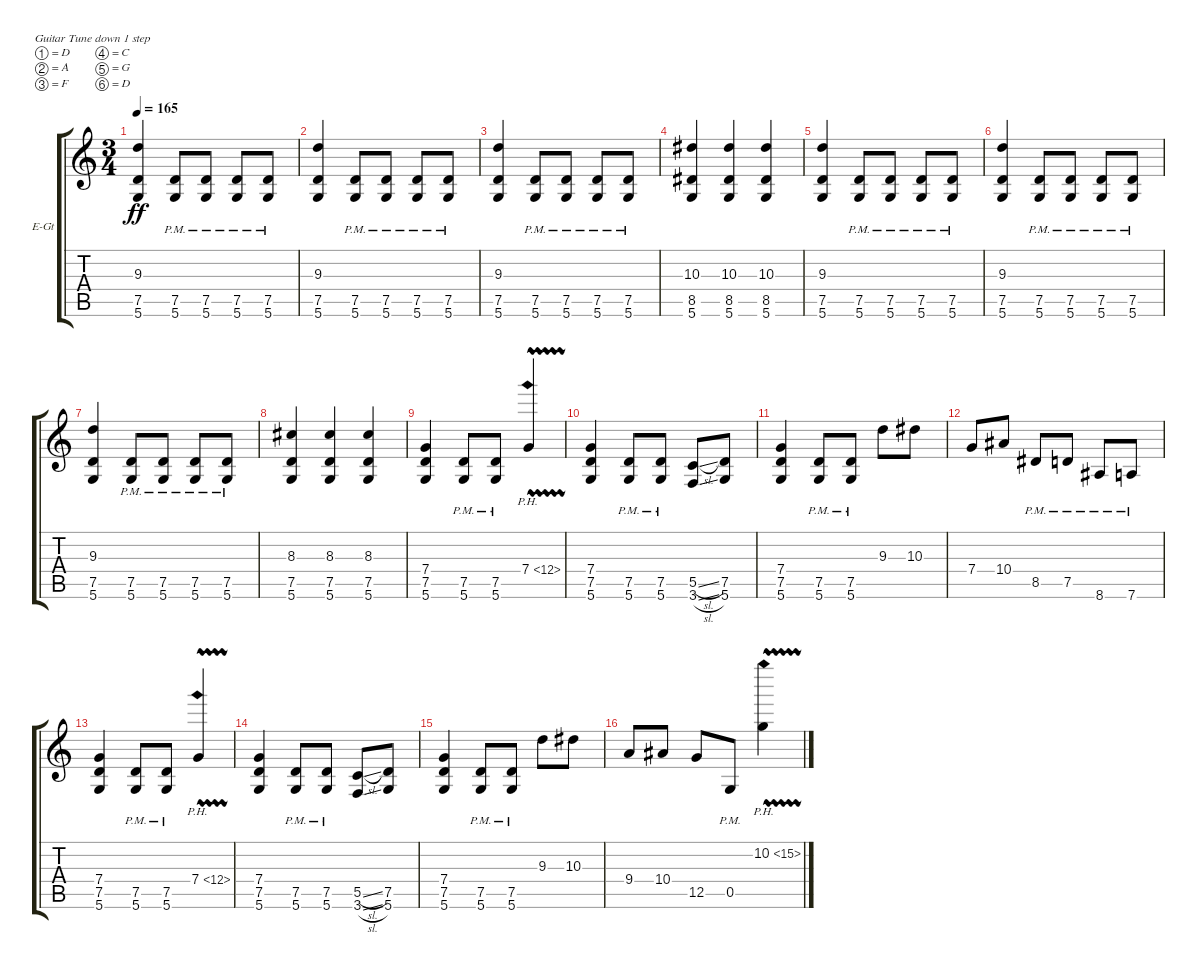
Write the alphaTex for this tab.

\bracketExtendMode groupsimilarinstruments
\firstSystemTrackNameOrientation horizontal
\otherSystemsTrackNameOrientation horizontal
\track ("Electric Guitar 1" "E-Gt") {instrument distortionguitar}
\staff {score tabs}
\tuning (D4 A3 F3 C3 G2 D2)
\ts (3 4)
\tempo 165
\clef g2
\ks c
(5.6 7.5 9.3).4{dy ff instrument distortionguitar} (5.6{pm} 7.5{pm}).8 (5.6{pm} 7.5{pm}).8 (5.6{pm} 7.5{pm}).8 (5.6{pm} 7.5{pm}).8 |
(5.6 7.5 9.3).4 (5.6{pm} 7.5{pm}).8 (5.6{pm} 7.5{pm}).8 (5.6{pm} 7.5{pm}).8 (5.6{pm} 7.5{pm}).8 |
(5.6 7.5 9.3).4 (5.6{pm} 7.5{pm}).8 (5.6{pm} 7.5{pm}).8 (5.6{pm} 7.5{pm}).8 (5.6{pm} 7.5{pm}).8 |
(5.6 8.5 10.3).4 (5.6 8.5 10.3).4 (5.6 8.5 10.3).4 |
(5.6 7.5 9.3).4 (5.6{pm} 7.5{pm}).8 (5.6{pm} 7.5{pm}).8 (5.6{pm} 7.5{pm}).8 (5.6{pm} 7.5{pm}).8 |
(5.6 7.5 9.3).4 (5.6{pm} 7.5{pm}).8 (5.6{pm} 7.5{pm}).8 (5.6{pm} 7.5{pm}).8 (5.6{pm} 7.5{pm}).8 |
(5.6 7.5 9.3).4 (5.6{pm} 7.5{pm}).8 (5.6{pm} 7.5{pm}).8 (5.6{pm} 7.5{pm}).8 (5.6{pm} 7.5{pm}).8 |
(5.6 7.5 8.3).4 (5.6 7.5 8.3).4 (5.6 7.5 8.3).4 |
(5.6 7.5 7.4).4 (5.6{pm} 7.5{pm}).8 (5.6{pm} 7.5{pm}).8 7.4{ph 5 vw}.4 |
(5.6 7.5 7.4).4 (5.6{pm} 7.5{pm}).8 (5.6{pm} 7.5{pm}).8 (3.6{sl} 5.5{sl}).8 (5.6 7.5).8 |
(5.6 7.5 7.4).4 (5.6{pm} 7.5{pm}).8 (5.6{pm} 7.5{pm}).8 9.3.8 10.3.8 |
7.4.8 10.4.8 8.5{pm}.8 7.5{pm}.8 8.6{pm}.8 7.6{pm}.8 |
(5.6 7.5 7.4).4 (5.6{pm} 7.5{pm}).8 (5.6{pm} 7.5{pm}).8 7.4{ph 5 vw}.4 |
(5.6 7.5 7.4).4 (5.6{pm} 7.5{pm}).8 (5.6{pm} 7.5{pm}).8 (3.6{sl} 5.5{sl}).8 (5.6 7.5).8 |
(5.6 7.5 7.4).4 (5.6{pm} 7.5{pm}).8 (5.6{pm} 7.5{pm}).8 9.3.8 10.3.8 |
9.4.8 10.4.8 12.5.8 0.5{pm}.8 10.2{ph 5 vw}.4
